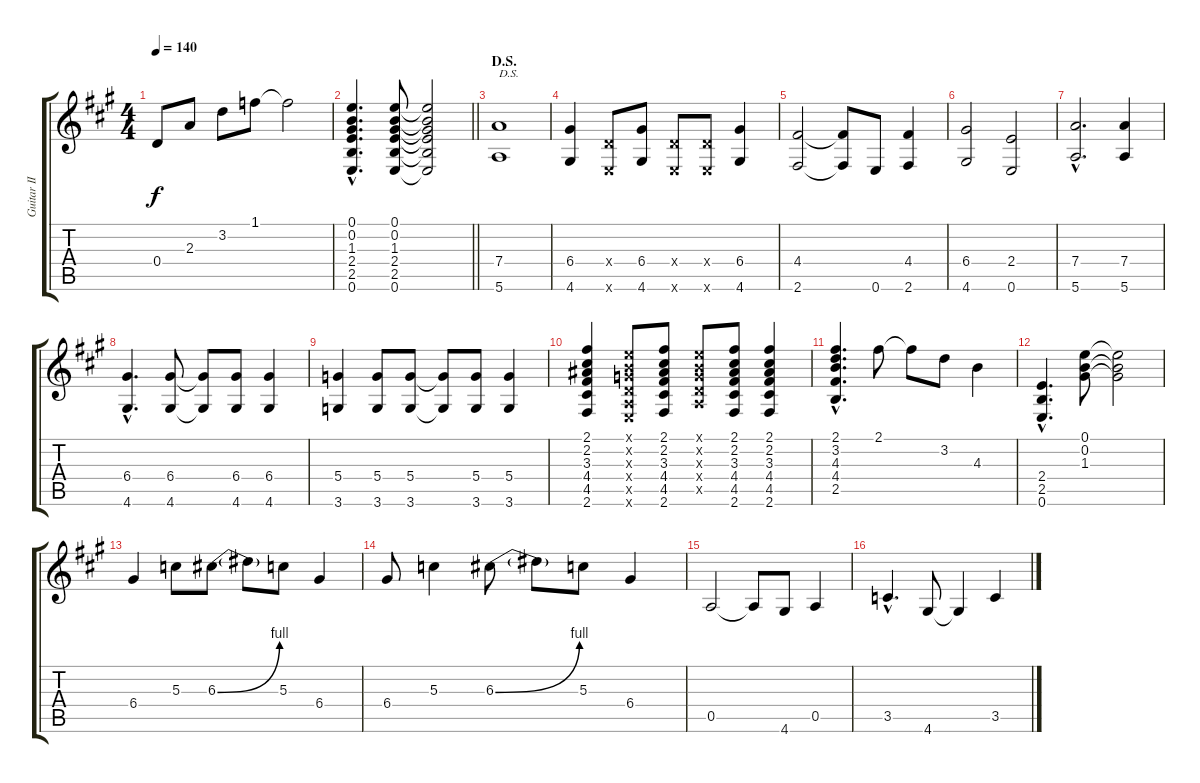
\track ("Guitar II" "Guitar II") {instrument acousticguitarsteel}
\staff {score tabs}
\tuning (E4 B3 G3 D3 A2 E2) {hide}
\ts (4 4)
\tempo 140
\clef g2
\ks a
0.4.8{dy f} 2.3.8 3.2.8 1.1.8 1.1{t}.2 |
\barLineRight lightlight
(0.1{hac} 0.2{hac} 1.3{hac} 2.4{hac} 2.5{hac} 0.6{hac}).4{d} (0.1 0.2 1.3 2.4 2.5 0.6).8 (0.1{t} 0.2{t} 1.3{t} 2.4{t} 2.5{t} 0.6{t}).2 |
\section ("" "D.S.")
(7.4 5.6).1{txt "D.S."} |
(6.4 4.6).4 (0.4{x} 0.6{x}).8 (6.4 4.6).8 (0.4{x} 0.6{x}).8 (0.4{x} 0.6{x}).8 (6.4 4.6).4 |
(4.4 2.6).2 (4.4{t} 2.6{t}).8 0.6.8 (4.4 2.6).4 |
(6.4 4.6).2 (2.4 0.6).2 |
(7.4{hac} 5.6{hac}).2{d} (7.4 5.6).4 |
(6.4{hac} 4.6{hac}).4{d} (6.4 4.6).8 (6.4{t} 4.6{t}).8 (6.4 4.6).8 (6.4 4.6).4 |
(5.4 3.6).4 (5.4 3.6).8 (5.4 3.6).8 (5.4{t} 3.6{t}).8 (5.4 3.6).8 (5.4 3.6).4 |
(2.1 2.2 3.3 4.4 4.5 2.6).4 (0.1{x} 0.2{x} 0.3{x} 0.4{x} 0.5{x} 0.6{x}).8 (2.1 2.2 3.3 4.4 4.5 2.6).8 (0.1{x} 0.2{x} 0.3{x} 0.4{x} 0.5{x}).8 (2.1 2.2 3.3 4.4 4.5 2.6).8 (2.1 2.2 3.3 4.4 4.5 2.6).4 |
(2.1{hac} 3.2{hac} 4.3{hac} 4.4{hac} 2.5{hac}).4{d} 2.1.8 2.1{t}.8 3.2.8 4.3.4 |
(2.4{hac} 2.5{hac} 0.6{hac}).4{d} (0.1 0.2 1.3).8 (0.1{t} 0.2{t} 1.3{t}).2 |
6.4.4 5.3.8 6.3{be (bend 0 0 60 4)}.8 6.3{t}.8 5.3.8 6.4.4 |
6.4.8 5.3.4 6.3{be (bend 0 0 60 4)}.8 6.3{t}.8 5.3.8 6.4.4 |
0.5.2 0.5{t}.8 4.6.8 0.5.4 |
3.5{hac}.4{d} 4.6.8 4.6{t}.4 3.5.4
